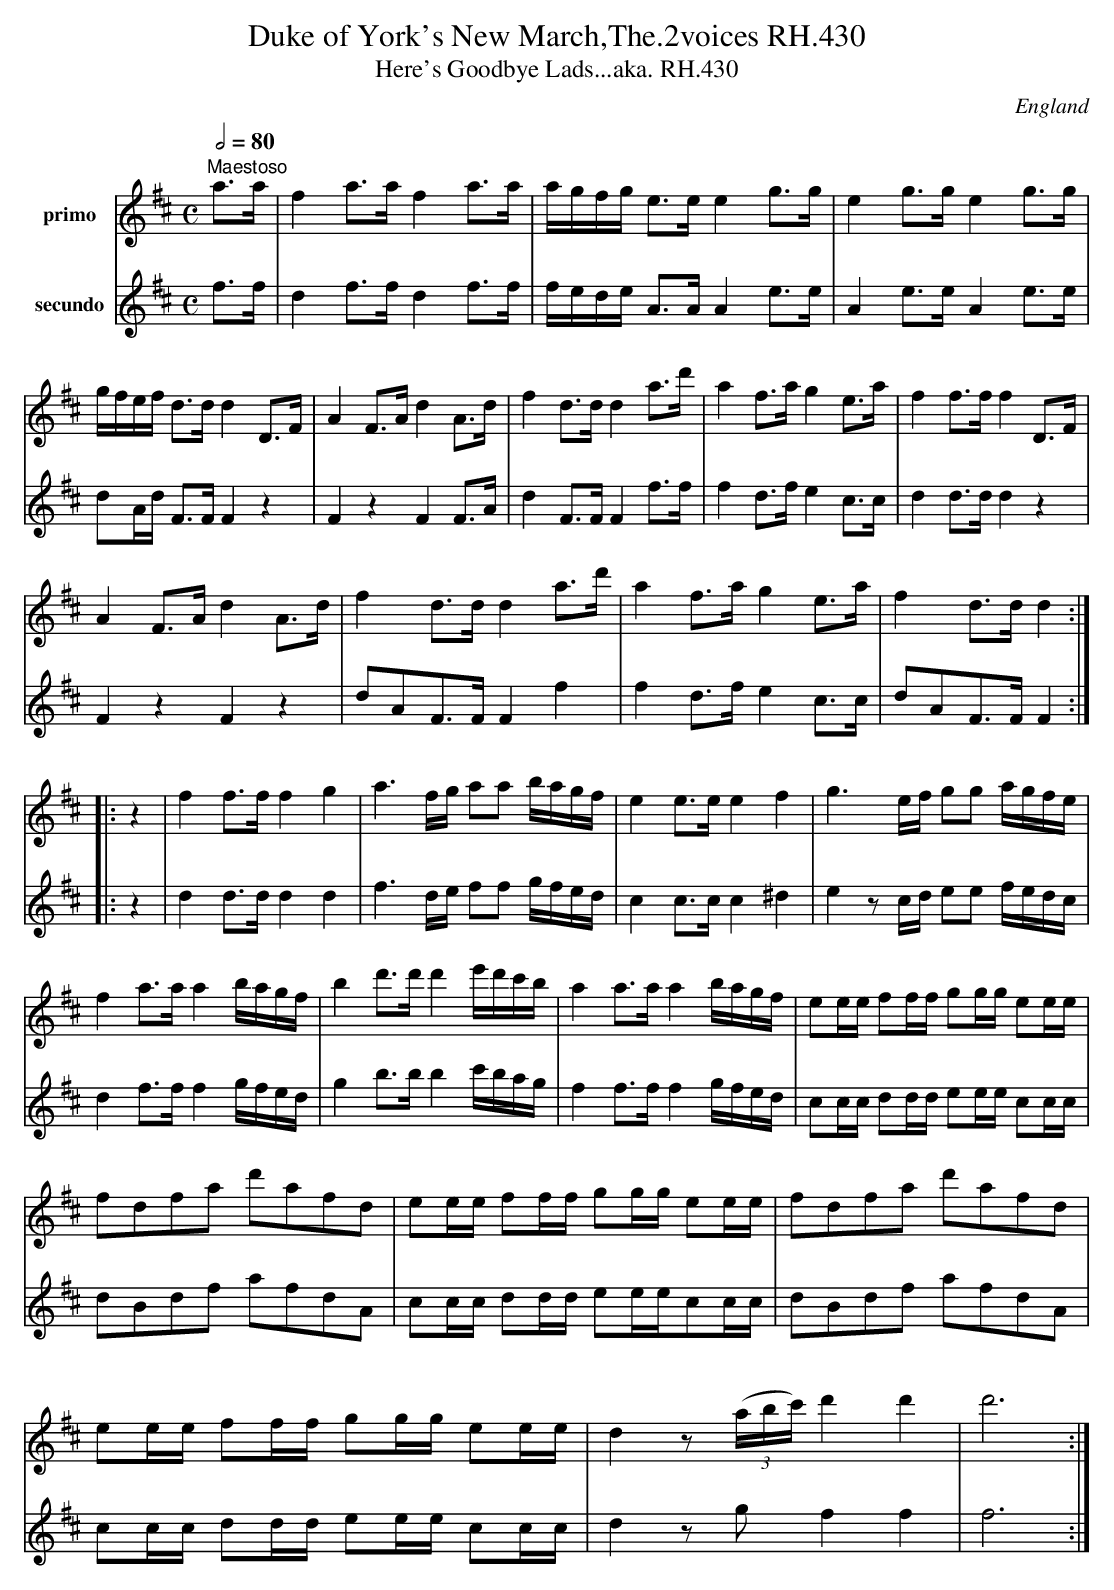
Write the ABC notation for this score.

X:1
T:Duke of York's New March,The.2voices RH.430
T:Here's Goodbye Lads...aka. RH.430
O:England
V:1 name="primo"
V:2 name="secundo"
M:C
L:1/16
Q:2/4=80
notC:Mozart,Figaro
K:D major
[V:1] "Maestoso"a3a|f4a3a f4a3a|agfg e3e e4g3g|e4g3g e4g3g|
[V:2] f3f|d4f3f d4f3f|fede A3A A4e3e|A4e3e A4e3e|
[V:1] gfef d3d d4D3F|A4F3A d4A3d|f4d3d d4a3d'|a4f3a g4e3a|f4f3f f4D3F|
[V:2] d2Ad F3F F4z4|F4z4 F4F3A|d4F3F F4f3f|f4d3f e4c3c|d4d3d d4z4|
[V:1] A4F3A d4A3d|f4d3d d4a3d'|a4f3a g4e3a|f4d3d d4:|
[V:2] F4z4 F4z4|d2A2F3F F4f4|f4d3f e4c3c|d2A2F3F F4:|
[V:1]|:z4|f4f3f f4g4|a6fg a2a2 bagf|e4e3e e4f4|g6ef g2g2 agfe|
[V:2]|:z4|d4d3d d4d4|f6de f2f2 gfed|c4c3c c4^d4|e4z2cd e2e2 fedc|
[V:1] f4a3a a4bagf|b4d'3d' d'4e'd'c'b|a4a3a a4bagf|e2ee f2ff g2gg e2ee|
[V:2] d4f3f f4gfed|g4b3b b4c'bag|f4f3f f4gfed|c2cc d2dd e2ee c2cc|
[V:1] f2d2f2a2 d'2a2f2d2|e2ee f2ff g2gg e2ee|f2d2f2a2 d'2a2f2d2|
[V:2] d2B2d2f2 a2f2d2A2|c2cc d2dd e2eec2cc|d2B2d2f2 a2f2d2A2|
[V:1] e2ee f2ff g2gg e2ee|d4z2 ((3abc') d'4d'4|d'12:|
[V:2] c2cc d2dd e2ee c2cc|d4z2g2 f4f4|f12:|
